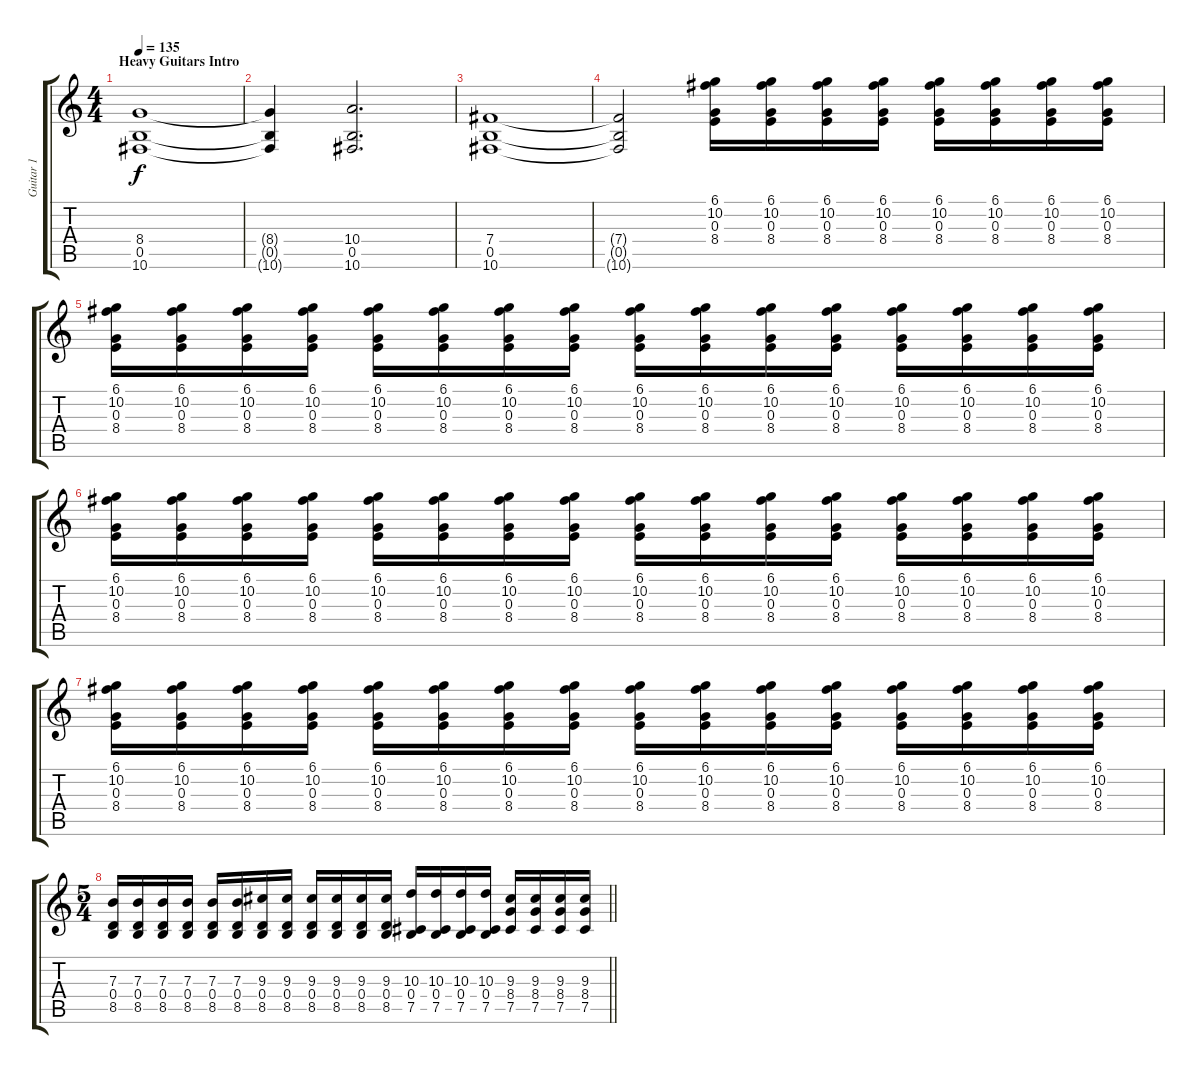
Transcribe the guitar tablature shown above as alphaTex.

\track ("Guitar 1" "Guitar 1") {instrument overdrivenguitar}
\staff {score tabs}
\tuning (Db4 Ab3 E3 B2 Gb2 Db2) {hide}
\ts (4 4)
\section ("" "Heavy Guitars Intro")
\tempo 135
\clef g2
\ks c
(8.4 0.5 10.6).1{dy f volume 13} |
(8.4{t} 0.5{t} 10.6{t}).4 (10.4 0.5 10.6).2{d} |
(7.4 0.5 10.6).1 |
(7.4{t} 0.5{t} 10.6{t}).2 (6.1 10.2 0.3 8.4).16 (6.1 10.2 0.3 8.4).16 (6.1 10.2 0.3 8.4).16 (6.1 10.2 0.3 8.4).16 (6.1 10.2 0.3 8.4).16 (6.1 10.2 0.3 8.4).16 (6.1 10.2 0.3 8.4).16 (6.1 10.2 0.3 8.4).16 |
(6.1 10.2 0.3 8.4).16 (6.1 10.2 0.3 8.4).16 (6.1 10.2 0.3 8.4).16 (6.1 10.2 0.3 8.4).16 (6.1 10.2 0.3 8.4).16 (6.1 10.2 0.3 8.4).16 (6.1 10.2 0.3 8.4).16 (6.1 10.2 0.3 8.4).16 (6.1 10.2 0.3 8.4).16 (6.1 10.2 0.3 8.4).16 (6.1 10.2 0.3 8.4).16 (6.1 10.2 0.3 8.4).16 (6.1 10.2 0.3 8.4).16 (6.1 10.2 0.3 8.4).16 (6.1 10.2 0.3 8.4).16 (6.1 10.2 0.3 8.4).16 |
(6.1 10.2 0.3 8.4).16 (6.1 10.2 0.3 8.4).16 (6.1 10.2 0.3 8.4).16 (6.1 10.2 0.3 8.4).16 (6.1 10.2 0.3 8.4).16 (6.1 10.2 0.3 8.4).16 (6.1 10.2 0.3 8.4).16 (6.1 10.2 0.3 8.4).16 (6.1 10.2 0.3 8.4).16 (6.1 10.2 0.3 8.4).16 (6.1 10.2 0.3 8.4).16 (6.1 10.2 0.3 8.4).16 (6.1 10.2 0.3 8.4).16 (6.1 10.2 0.3 8.4).16 (6.1 10.2 0.3 8.4).16 (6.1 10.2 0.3 8.4).16 |
(6.1 10.2 0.3 8.4).16 (6.1 10.2 0.3 8.4).16 (6.1 10.2 0.3 8.4).16 (6.1 10.2 0.3 8.4).16 (6.1 10.2 0.3 8.4).16 (6.1 10.2 0.3 8.4).16 (6.1 10.2 0.3 8.4).16 (6.1 10.2 0.3 8.4).16 (6.1 10.2 0.3 8.4).16 (6.1 10.2 0.3 8.4).16 (6.1 10.2 0.3 8.4).16 (6.1 10.2 0.3 8.4).16 (6.1 10.2 0.3 8.4).16 (6.1 10.2 0.3 8.4).16 (6.1 10.2 0.3 8.4).16 (6.1 10.2 0.3 8.4).16 |
\ts (5 4)
\barLineRight lightlight
(7.3 0.4 8.5).16 (7.3 0.4 8.5).16 (7.3 0.4 8.5).16 (7.3 0.4 8.5).16 (7.3 0.4 8.5).16 (7.3 0.4 8.5).16 (9.3 0.4 8.5).16 (9.3 0.4 8.5).16 (9.3 0.4 8.5).16 (9.3 0.4 8.5).16 (9.3 0.4 8.5).16 (9.3 0.4 8.5).16 (10.3 0.4 7.5).16 (10.3 0.4 7.5).16 (10.3 0.4 7.5).16 (10.3 0.4 7.5).16 (9.3 8.4 7.5).16 (9.3 8.4 7.5).16 (9.3 8.4 7.5).16 (9.3 8.4 7.5).16
